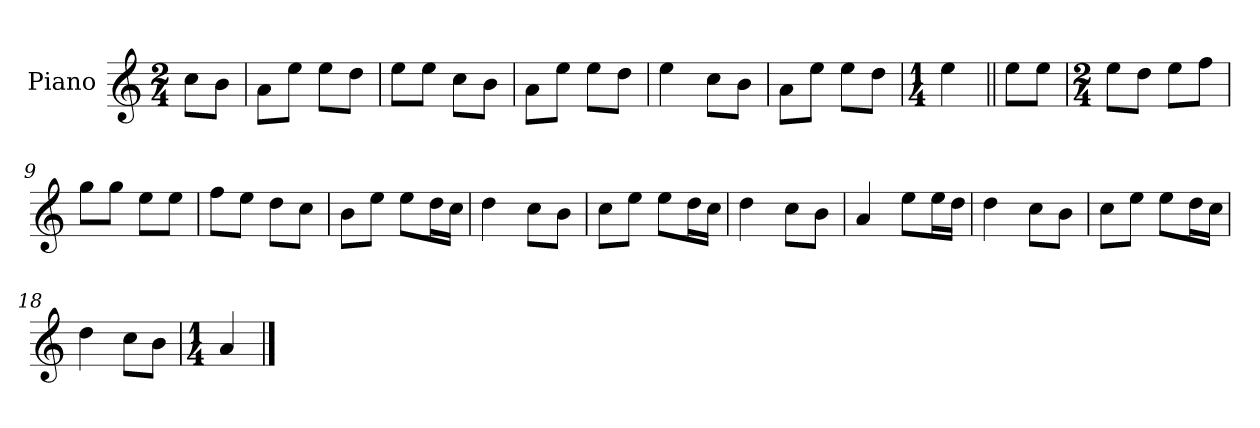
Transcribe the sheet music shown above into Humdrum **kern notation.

**kern
*part1
*staff1
*I"Piano
*I'Pno.
*clefG2
*k[]
*M2/4
=
8cc\L
8b\J
=1
8a\L
8ee\J
8ee\L
8dd\J
=2
8ee\L
8ee\J
8cc\L
8b\J
=3
8a\L
8ee\J
8ee\L
8dd\J
=4
4ee\
8cc\L
8b\J
=5
8a\L
8ee\J
8ee\L
8dd\J
=6
*M1/4
4ee\
=7||
8ee\L
8ee\J
=8
*M2/4
8ee\L
8dd\J
8ee\L
8ff\J
=9
8gg\L
8gg\J
8ee\L
8ee\J
=10
8ff\L
8ee\J
8dd\L
8cc\J
=11
8b\L
8ee\J
8ee\L
16dd\L
16cc\JJ
!!LO:LB:g=z
=12
4dd\
8cc\L
8b\J
=13
8cc\L
8ee\J
8ee\L
16dd\L
16cc\JJ
=14
4dd\
8cc\L
8b\J
=15
4a/
8ee\L
16ee\L
16dd\JJ
=16
4dd\
8cc\L
8b\J
=17
8cc\L
8ee\J
8ee\L
16dd\L
16cc\JJ
=18
4dd\
8cc\L
8b\J
=19
*M1/4
4a/
==
*-
